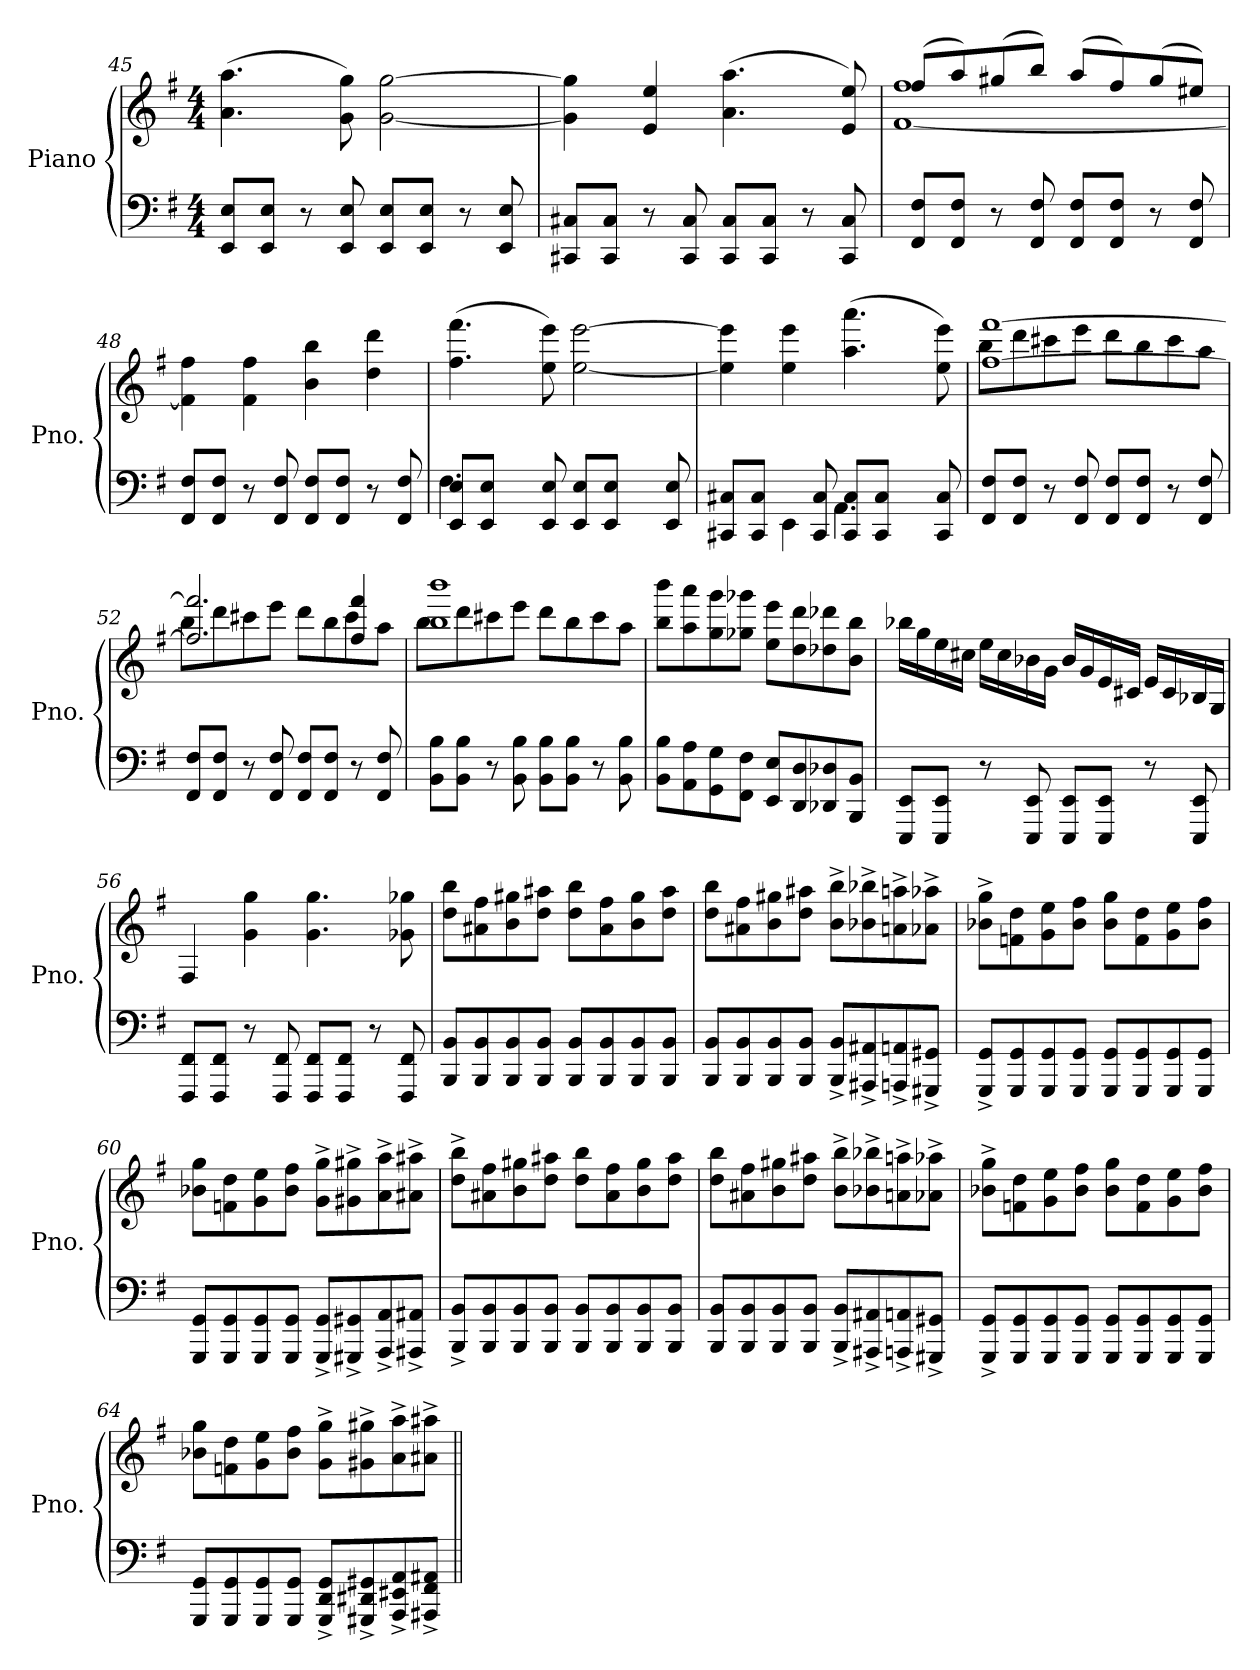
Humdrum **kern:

**kern	**kern
*part1	*part1
*staff2	*staff1
*I"Piano	*
*I'Pno.	*
*clefF4	*clefG2
*k[f#]	*k[f#]
*M4/4	*M4/4
=45	=45
8EE/ 8E/L	(4.a\ 4.aa\
8EE/ 8E/J	.
8r	.
8EE/ 8E/	8g\ 8gg\)
8EE/ 8E/L	[2g\ [2gg\
8EE/ 8E/J	.
8r	.
8EE/ 8E/	.
=46	=46
8CC#X/ 8C#X/L	4g\] 4gg\]
8CC#/ 8C#/J	.
8r	4e/ 4ee/
8CC#/ 8C#/	.
8CC#/ 8C#/L	(4.a\ 4.aa\
8CC#/ 8C#/J	.
8r	.
8CC#/ 8C#/	8e/ 8ee/)
!!LO:LB:g=z
=47	=47
*	*^
8FF#/ 8F#/L	(8ff#/L	[1f# 1ff#
8FF#/ 8F#/J	8aa/)	.
8r	(8gg#X/	.
8FF#/ 8F#/	8bb/J)	.
8FF#/ 8F#/L	(8aa/L	.
8FF#/ 8F#/J	8ff#/)	.
8r	(8gg#/	.
8FF#/ 8F#/	8ee#X/J)	.
*	*v	*v
=48	=48
8FF#/ 8F#/L	4f#\] 4ff#\
8FF#/ 8F#/J	.
8r	4f#\ 4ff#\
8FF#/ 8F#/	.
8FF#/ 8F#/L	4b\ 4bb\
8FF#/ 8F#/J	.
8r	4dd\ 4ddd\
8FF#/ 8F#/	.
=49	=49
*^	*
8EE/ 8E/L	4.F#\	(4.ff#\ 4.fff#\
8EE/ 8E/J	.	.
8ryy	.	.
8EE/ 8E/	8ryy	8ee\ 8eee\)
8EE/ 8E/L	2ryy	[2ee\ [2eee\
8EE/ 8E/J	.	.
8ryy	.	.
8EE/ 8E/	.	.
!!LO:PB:g=z
=50	=50	=50
8CC#X/ 8C#X/L	4ryy	4ee\] 4eee\]
8CC#/ 8C#/J	.	.
8ryy	4EE\	4ee\ 4eee\
8CC#/ 8C#/	.	.
8CC#/ 8C#/L	4.AA\	(4.aa\ 4.aaa\
8CC#/ 8C#/J	.	.
8ryy	.	.
8CC#/ 8C#/	8ryy	8ee\ 8eee\)
*v	*v	*
=51	=51
*	*^
8FF#/ 8F#/L	[1ff# [1fff#	8bb\L
8FF#/ 8F#/J	.	8ddd\
8r	.	8ccc#X\
8FF#/ 8F#/	.	8eee\J
8FF#/ 8F#/L	.	8ddd\L
8FF#/ 8F#/J	.	8bb\
8r	.	8ccc#\
8FF#/ 8F#/	.	8aa\J
=52	=52	=52
8FF#/ 8F#/L	2.ff#/] 2.fff#/]	8bb\L
8FF#/ 8F#/J	.	8ddd\
8r	.	8ccc#X\
8FF#/ 8F#/	.	8eee\J
8FF#/ 8F#/L	.	8ddd\L
8FF#/ 8F#/J	.	8bb\
8r	4ff#/ 4fff#/	8ccc#\
8FF#/ 8F#/	.	8aa\J
!!LO:LB:g=z	!!
=53	=53	=53
8BB\ 8B\L	1bb 1bbb	8bb\L
8BB\ 8B\J	.	8ddd\
8r	.	8ccc#X\
8BB\ 8B\	.	8eee\J
8BB\ 8B\L	.	8ddd\L
8BB\ 8B\J	.	8bb\
8r	.	8ccc#\
8BB\ 8B\	.	8aa\J
*	*v	*v
=54	=54
8BB\ 8B\L	8bb\ 8bbb\L
8AA\ 8A\	8aa\ 8aaa\
8GG\ 8G\	8gg\ 8ggg\
8FF#\ 8F#\J	8gg-X\ 8ggg-X\J
8EE/ 8E/L	8ee\ 8eee\L
8DD/ 8D/	8dd\ 8ddd\
8DD-X/ 8D-X/	8dd-X\ 8ddd-X\
8BBB/ 8BB/J	8b\ 8bb\J
=55	=55
8EEE/ 8EE/L	16bb-X\LL
.	16gg\
8EEE/ 8EE/J	16ee\
.	16cc#X\JJ
8r	16ee\LL
.	16cc#\
8EEE/ 8EE/	16b-X\
.	16g\JJ
8EEE/ 8EE/L	16b-/LL
.	16g/
8EEE/ 8EE/J	16e/
.	16c#X/JJ
8r	16e/LL
.	16c#/
8EEE/ 8EE/	16B-X/
.	16G/JJ
!!LO:LB:g=z
=56	=56
8FFF#/ 8FF#/L	4F#/
8FFF#/ 8FF#/J	.
8r	4g\ 4gg\
8FFF#/ 8FF#/	.
8FFF#/ 8FF#/L	4.g\ 4.gg\
8FFF#/ 8FF#/J	.
8r	.
8FFF#/ 8FF#/	8g-X\ 8gg-X\
=57	=57
8BBB/ 8BB/L	8dd\ 8bb\L
8BBB/ 8BB/	8a#X\ 8ff#\
8BBB/ 8BB/	8b\ 8gg#X\
8BBB/ 8BB/J	8dd\ 8aa#X\J
8BBB/ 8BB/L	8dd\ 8bb\L
8BBB/ 8BB/	8a#\ 8ff#\
8BBB/ 8BB/	8b\ 8gg#\
8BBB/ 8BB/J	8dd\ 8aa#\J
=58	=58
8BBB/ 8BB/L	8dd\ 8bb\L
8BBB/ 8BB/	8a#X\ 8ff#\
8BBB/ 8BB/	8b\ 8gg#X\
8BBB/ 8BB/J	8dd\ 8aa#X\J
8BBB/^ 8BB/^L	8b\^ 8bb\^L
8AAA#X/^ 8AA#X/^	8b-X\^ 8bb-X\^
8AAAn/^ 8AAn/^	8an\^ 8aan\^
8GGG#X/^ 8GG#X/^J	8a-X\^ 8aa-X\^J
!!LO:LB:g=z
=59	=59
8GGG/^ 8GG/^L	8b-X\^ 8gg\^L
8GGG/ 8GG/	8fn\ 8dd\
8GGG/ 8GG/	8g\ 8ee\
8GGG/ 8GG/J	8b-\ 8ff#\J
8GGG/ 8GG/L	8b-\ 8gg\L
8GGG/ 8GG/	8f\ 8dd\
8GGG/ 8GG/	8g\ 8ee\
8GGG/ 8GG/J	8b-\ 8ff#\J
=60	=60
8GGG/ 8GG/L	8b-X\ 8gg\L
8GGG/ 8GG/	8fn\ 8dd\
8GGG/ 8GG/	8g\ 8ee\
8GGG/ 8GG/J	8b-\ 8ff#\J
8GGG/^ 8GG/^L	8g\^ 8gg\^L
8GGG#X/^ 8GG#X/^	8g#X\^ 8gg#X\^
8AAA/^ 8AA/^	8a\^ 8aa\^
8AAA#X/^ 8AA#X/^J	8a#X\^ 8aa#X\^J
=61	=61
8BBB/^ 8BB/^L	8dd\^ 8bb\^L
8BBB/ 8BB/	8a#X\ 8ff#\
8BBB/ 8BB/	8b\ 8gg#X\
8BBB/ 8BB/J	8dd\ 8aa#X\J
8BBB/ 8BB/L	8dd\ 8bb\L
8BBB/ 8BB/	8a#\ 8ff#\
8BBB/ 8BB/	8b\ 8gg#\
8BBB/ 8BB/J	8dd\ 8aa#\J
!!LO:LB:g=z
=62	=62
8BBB/ 8BB/L	8dd\ 8bb\L
8BBB/ 8BB/	8a#X\ 8ff#\
8BBB/ 8BB/	8b\ 8gg#X\
8BBB/ 8BB/J	8dd\ 8aa#X\J
8BBB/^ 8BB/^L	8b\^ 8bb\^L
8AAA#X/^ 8AA#X/^	8b-X\^ 8bb-X\^
8AAAn/^ 8AAn/^	8an\^ 8aan\^
8GGG#X/^ 8GG#X/^J	8a-X\^ 8aa-X\^J
=63	=63
8GGG/^ 8GG/^L	8b-X\^ 8gg\^L
8GGG/ 8GG/	8fn\ 8dd\
8GGG/ 8GG/	8g\ 8ee\
8GGG/ 8GG/J	8b-\ 8ff#\J
8GGG/ 8GG/L	8b-\ 8gg\L
8GGG/ 8GG/	8f\ 8dd\
8GGG/ 8GG/	8g\ 8ee\
8GGG/ 8GG/J	8b-\ 8ff#\J
=64	=64
8GGG/ 8GG/L	8b-X\ 8gg\L
8GGG/ 8GG/	8fn\ 8dd\
8GGG/ 8GG/	8g\ 8ee\
8GGG/ 8GG/J	8b-\ 8ff#\J
8GGG/^ 8DD/^ 8GG/^L	8g\^ 8gg\^L
8GGG#X/^ 8DD#X/^ 8GG#X/^	8g#X\^ 8gg#X\^
8AAA/^ 8EE#X/^ 8AA/^	8a\^ 8aa\^
8AAA#X/^ 8FF#/^ 8AA#X/^J	8a#X\^ 8aa#X\^J
=||	=||
*-	*-
